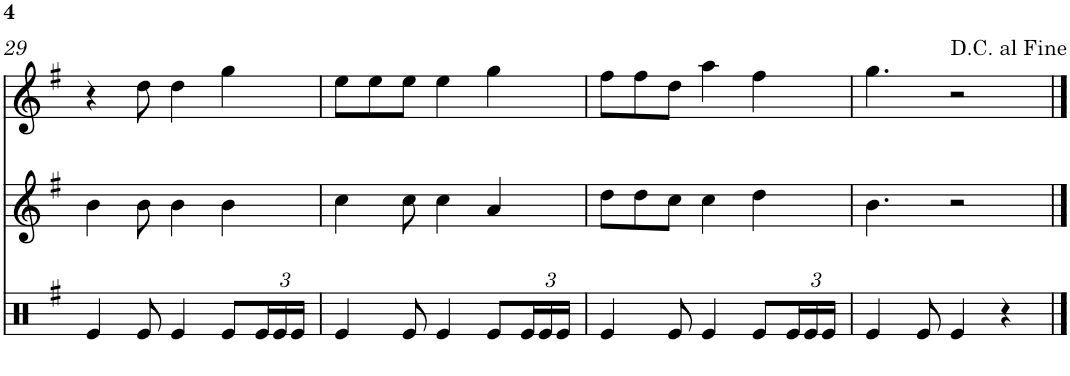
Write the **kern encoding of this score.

**kern	**kern	**kern
*part3	*part2	*part1
*staff3	*staff2	*staff1
*I"Timbal	*I"Gralla 2	*I"Gralla 1
!!LO:PB:g=z
*clefX	*clefG2	*clefG2
*k[f#]	*k[f#]	*k[f#]
*M7/8	*M7/8	*M7/8
=29	=29	=29
4e/	4b\	4r
8e/	8b\	8dd\
4e/	4b\	4dd\
8e/L	4b\	4gg\
*Xbrackettup	*	*
24e/L	.	.
24e/	.	.
24e/JJ	.	.
=30	=30	=30
4e/	4cc\	8ee\L
.	.	8ee\
8e/	8cc\	8ee\J
4e/	4cc\	4ee\
8e/L	4a/	4gg\
24e/L	.	.
24e/	.	.
24e/JJ	.	.
=31	=31	=31
4e/	8dd\L	8ff#\L
.	8dd\	8ff#\
8e/	8cc\J	8dd\J
4e/	4cc\	4aa\
8e/L	4dd\	4ff#\
24e/L	.	.
24e/	.	.
24e/JJ	.	.
=32	=32	=32
4e/	4.b\	4.gg\
8e/	.	.
4e/	2r	2r
4r	.	.
==	==	==
*-	*-	*-
